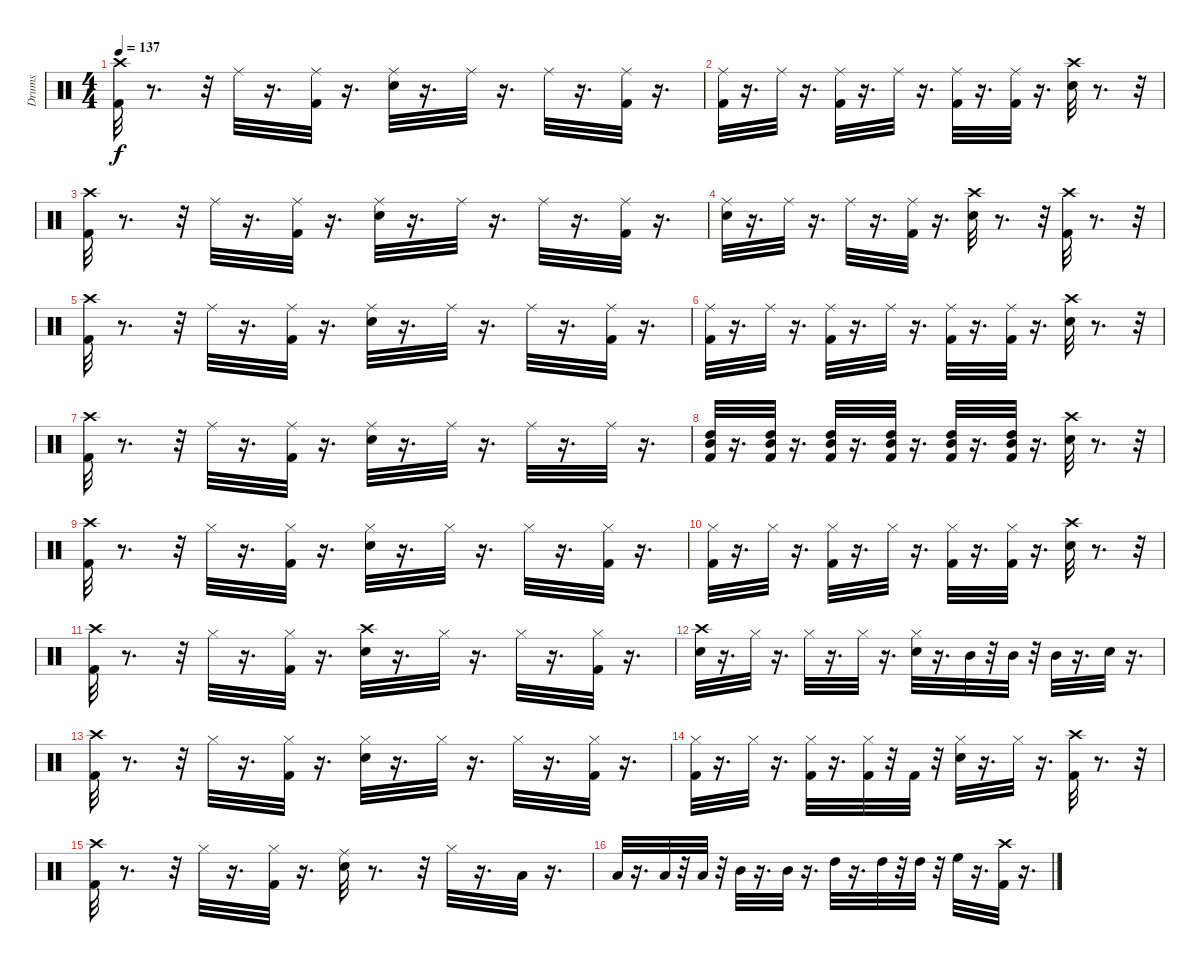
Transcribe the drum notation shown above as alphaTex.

\track ("Drums" "Drums") {instrument percussion}
\staff {score}
\articulation defaults
\ts (4 4)
\tempo 137
\clef neutral
\ks c
("Kick (hit) 2" "Crash high (hit)").32{dy f} r.8{d} r.32 "Ride (middle)".32 r.16{d} ("Ride (middle)" "Kick (hit) 2").32 r.16{d} ("Snare (hit) 2" "Ride (middle)").32 r.16{d} "Ride (middle)".32 r.16{d} "Ride (middle)".32 r.16{d} ("Ride (middle)" "Kick (hit) 2").32 r.16{d} |
("Ride (middle)" "Kick (hit) 2").32 r.16{d} "Ride (middle)".32 r.16{d} ("Ride (middle)" "Kick (hit) 2").32 r.16{d} "Ride (middle)".32 r.16{d} ("Ride (middle)" "Kick (hit) 2").32 r.16{d} ("Ride (middle)" "Kick (hit) 2").32 r.16{d} ("Crash high (hit)" "Snare (hit) 2").32 r.8{d} r.32 |
("Kick (hit) 2" "Crash high (hit)").32 r.8{d} r.32 "Ride (middle)".32 r.16{d} ("Ride (middle)" "Kick (hit) 2").32 r.16{d} ("Snare (hit) 2" "Ride (middle)").32 r.16{d} "Ride (middle)".32 r.16{d} "Ride (middle)".32 r.16{d} ("Ride (middle)" "Kick (hit) 2").32 r.16{d} |
("Ride (middle)" "Snare (hit) 2").32 r.16{d} "Ride (middle)".32 r.16{d} "Ride (middle)".32 r.16{d} ("Ride (middle)" "Kick (hit) 2").32 r.16{d} ("Crash high (hit)" "Snare (hit) 2").32 r.8{d} r.32 ("Crash high (hit)" "Kick (hit) 2").32 r.8{d} r.32 |
("Kick (hit) 2" "Crash high (hit)").32 r.8{d} r.32 "Ride (middle)".32 r.16{d} ("Ride (middle)" "Kick (hit) 2").32 r.16{d} ("Snare (hit) 2" "Ride (middle)").32 r.16{d} "Ride (middle)".32 r.16{d} "Ride (middle)".32 r.16{d} ("Ride (middle)" "Kick (hit) 2").32 r.16{d} |
("Ride (middle)" "Kick (hit) 2").32 r.16{d} "Ride (middle)".32 r.16{d} ("Ride (middle)" "Kick (hit) 2").32 r.16{d} "Ride (middle)".32 r.16{d} ("Ride (middle)" "Kick (hit) 2").32 r.16{d} ("Ride (middle)" "Kick (hit) 2").32 r.16{d} ("Crash high (hit)" "Snare (hit) 2").32 r.8{d} r.32 |
("Kick (hit) 2" "Crash high (hit)").32 r.8{d} r.32 "Ride (middle)".32 r.16{d} ("Ride (middle)" "Kick (hit) 2").32 r.16{d} ("Snare (hit) 2" "Ride (middle)").32 r.16{d} "Ride (middle)".32 r.16{d} "Ride (middle)".32 r.16{d} "Ride (middle)".32 r.16{d} |
("High Tom (hit)" "Mid Tom (hit)" "Kick (hit) 2").32 r.16{d} ("Mid Tom (hit)" "High Tom (hit)" "Kick (hit) 2").32 r.16{d} ("Mid Tom (hit)" "High Tom (hit)" "Kick (hit) 2").32 r.16{d} ("Mid Tom (hit)" "High Tom (hit)" "Kick (hit) 2").32 r.16{d} ("Mid Tom (hit)" "High Tom (hit)" "Kick (hit) 2").32 r.16{d} ("Mid Tom (hit)" "High Tom (hit)" "Kick (hit) 2").32 r.16{d} ("Crash high (hit)" "Snare (hit) 2").32 r.8{d} r.32 |
("Kick (hit) 2" "Crash high (hit)").32 r.8{d} r.32 "Hi-Hat (closed)".32 r.16{d} ("Hi-Hat (closed)" "Kick (hit) 2").32 r.16{d} ("Snare (hit) 2" "Hi-Hat (closed)").32 r.16{d} "Hi-Hat (closed)".32 r.16{d} "Hi-Hat (closed)".32 r.16{d} ("Kick (hit) 2" "Hi-Hat (closed)").32 r.16{d} |
("Kick (hit) 2" "Hi-Hat (closed)").32 r.16{d} "Hi-Hat (closed)".32 r.16{d} ("Kick (hit) 2" "Hi-Hat (closed)").32 r.16{d} "Hi-Hat (closed)".32 r.16{d} ("Kick (hit) 2" "Hi-Hat (closed)").32 r.16{d} ("Kick (hit) 2" "Hi-Hat (closed)").32 r.16{d} ("Crash high (hit)" "Snare (hit) 2").32 r.8{d} r.32 |
("Kick (hit) 2" "Crash high (hit)").32 r.8{d} r.32 "Hi-Hat (closed)".32 r.16{d} ("Hi-Hat (closed)" "Kick (hit) 2").32 r.16{d} ("Crash high (hit)" "Snare (hit) 2").32 r.16{d} "Hi-Hat (closed)".32 r.16{d} "Hi-Hat (closed)".32 r.16{d} ("Hi-Hat (closed)" "Kick (hit) 2").32 r.16{d} |
("Crash high (hit)" "Snare (hit) 2").32 r.16{d} "Hi-Hat (closed)".32 r.16{d} "Hi-Hat (closed)".32 r.16{d} "Hi-Hat (closed)".32 r.16{d} ("Snare (hit) 2" "Hi-Hat (closed)").32 r.16{d} "Mid Tom (hit)".32 r.32 "Mid Tom (hit)".32 r.32 "Mid Tom (hit)".32 r.16{d} "Snare (hit) 2".32 r.16{d} |
("Kick (hit) 2" "Crash high (hit)").32 r.8{d} r.32 "Hi-Hat (closed)".32 r.16{d} ("Kick (hit) 2" "Hi-Hat (closed)").32 r.16{d} ("Snare (hit) 2" "Hi-Hat (closed)").32 r.16{d} "Hi-Hat (closed)".32 r.16{d} "Hi-Hat (closed)".32 r.16{d} ("Kick (hit) 2" "Hi-Hat (closed)").32 r.16{d} |
("Kick (hit) 2" "Hi-Hat (closed)").32 r.16{d} "Hi-Hat (closed)".32 r.16{d} ("Kick (hit) 2" "Hi-Hat (closed)").32 r.16{d} ("Kick (hit) 2" "Hi-Hat (closed)").32 r.32 "Kick (hit) 2".32 r.32 ("Snare (hit) 2" "Hi-Hat (closed)").32 r.16{d} "Hi-Hat (closed)".32 r.16{d} ("Crash high (hit)" "Kick (hit) 2").32 r.8{d} r.32 |
("Crash high (hit)" "Kick (hit) 2").32 r.8{d} r.32 "Hi-Hat (closed)".32 r.16{d} ("Hi-Hat (closed)" "Kick (hit) 2").32 r.16{d} ("Snare (hit) 2" "Ride (middle)").32 r.8{d} r.32 "Hi-Hat (closed)".32 r.16{d} "Low Tom (hit)".32 r.16{d} |
"Low Tom (hit)".32 r.16{d} "Low Tom (hit)".32 r.32 "Low Tom (hit)".32 r.32 "Mid Tom (hit)".32 r.16{d} "Mid Tom (hit)".32 r.16{d} "High Tom (hit)".32 r.16{d} "High Tom (hit)".32 r.32 "High Tom (hit)".32 r.32 "High Floor Tom (hit)".32 r.16{d} ("Crash high (hit)" "Kick (hit) 2").32 r.16{d}
